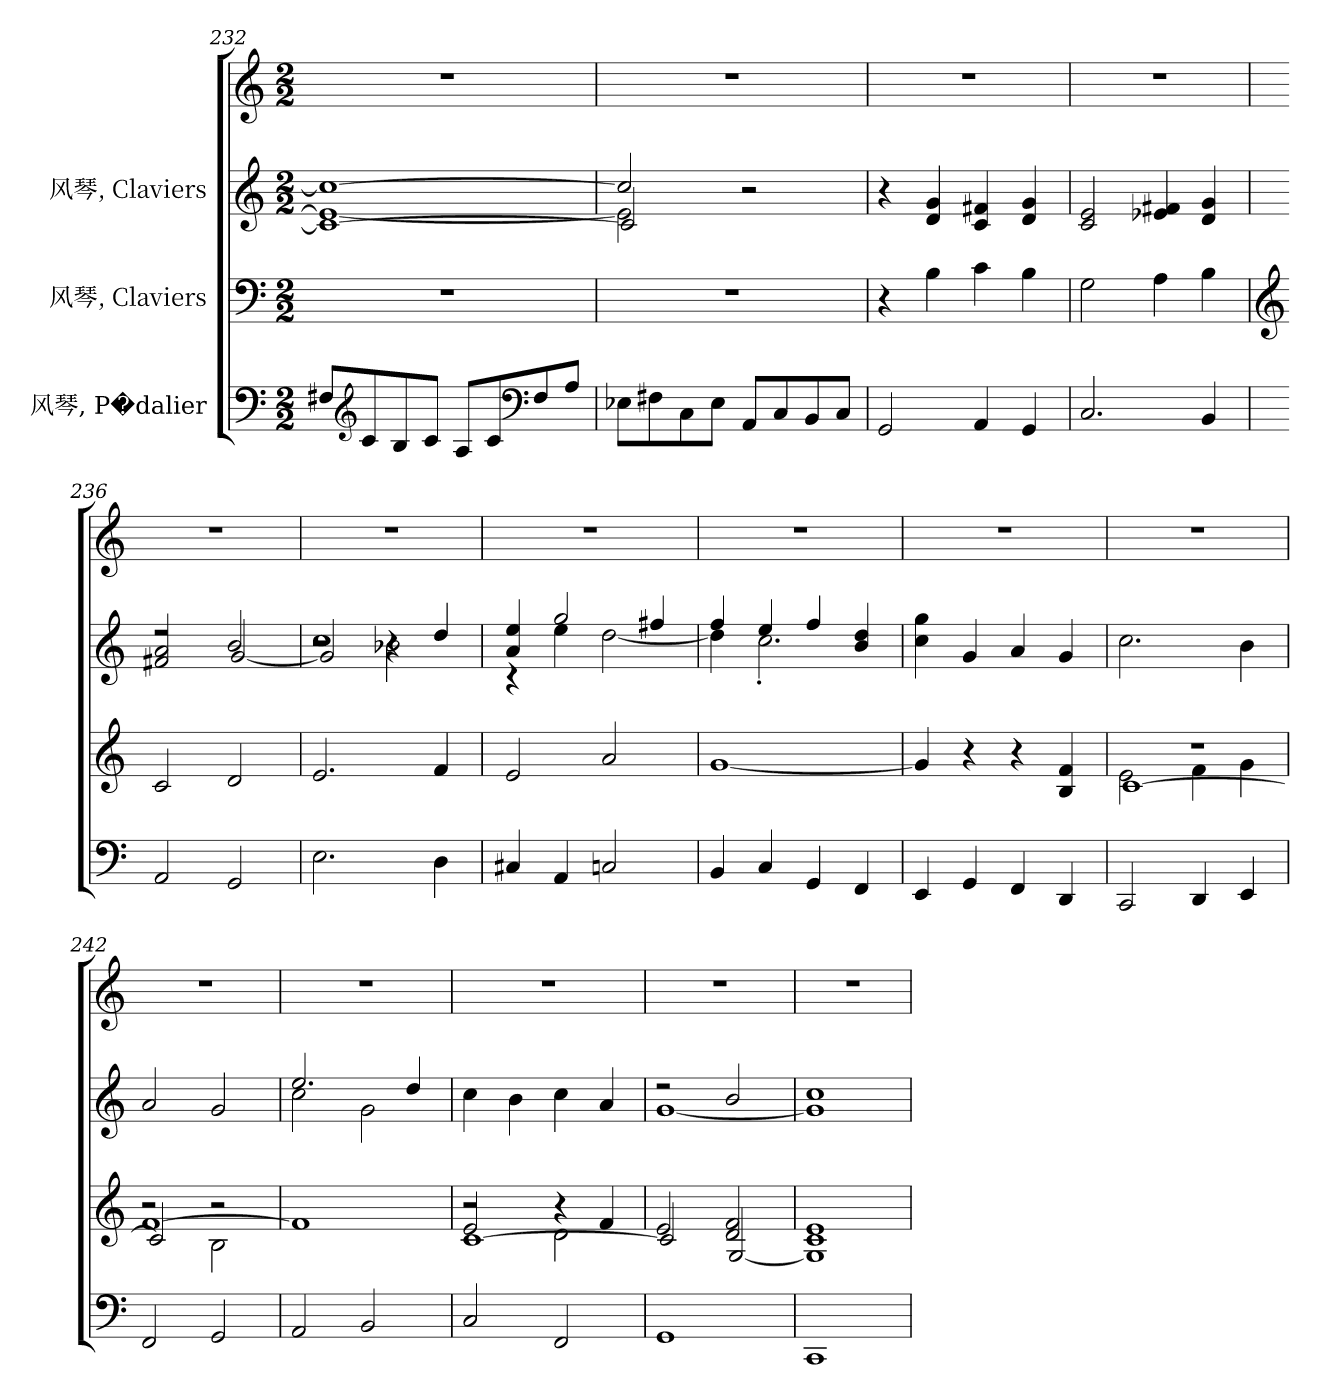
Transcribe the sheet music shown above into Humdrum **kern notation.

**kern	**kern	**kern	**kern
*part3	*part2	*part1	*part1
*staff4	*staff3	*staff2	*staff1
*I"风琴, P�dalier	*I"风琴, Claviers	*I"风琴, Claviers	*
*clefF4	*clefF4	*clefG2	*clefG2
*k[]	*k[]	*k[]	*k[]
*M2/2	*M2/2	*M2/2	*M2/2
=232	=232	=232	=232
*	*	*^	*
*	*	*	*^	*
8F#X/L	1r	1cc_	1e-_	1c_	1r
*clefG2	*	*	*	*	*
8c/	.	.	.	.	.
8B/	.	.	.	.	.
8c/J	.	.	.	.	.
8A/L	.	.	.	.	.
8c/	.	.	.	.	.
*clefF4	*	*	*	*	*
8F#/	.	.	.	.	.
8A/J	.	.	.	.	.
=233	=233	=233	=233	=233	=233
8E-X\L	1r	2cc/]	2e-\]	2c/]	1r
8F#X\	.	.	.	.	.
8C\	.	.	.	.	.
8E-\J	.	.	.	.	.
8AA/L	.	2r	2r	2r	.
8C/	.	.	.	.	.
8BB/	.	.	.	.	.
8C/J	.	.	.	.	.
*	*	*v	*v	*v	*
=234	=234	=234	=234
2GG/	4r	4r	1r
.	4B\	4d/ 4g/	.
4AA/	4c\	4c/ 4f#X/	.
4GG/	4B\	4d/ 4g/	.
!!LO:LB:g=z
=235	=235	=235	=235
2.C/	2G\	2c/ 2e/	1r
.	4A\	4e-X/ 4f#X/	.
4BB/	4B\	4d/ 4g/	.
=236	=236	=236	=236
*	*clefG2	*	*
*	*	*^	*
2AA/	2c/	2r	2f#X/ 2a/	1r
2GG/	2d/	2b/	[2g/	.
=237	=237	=237	=237	=237
*	*	*	*^	*
2.E\	2.e/	1cc	2r	2g/]	1r
.	.	.	2b-X\	4r	.
4D\	4f/	.	.	4dd/	.
*	*	*	*v	*v	*
=238	=238	=238	=238	=238
4C#X/	2e/	4a/ 4ee/	4r	1r
4AA/	.	2gg/	4ee\	.
2Cn/	2a/	.	[2dd\	.
.	.	4ff#X/	.	.
=239	=239	=239	=239	=239
4BB/	[1g	4ff/	4dd\]	1r
4C/	.	4ee/	2.cc'\	.
4GG/	.	4ff/	.	.
4FF/	.	4b/ 4dd/	.	.
*	*	*v	*v	*
=240	=240	=240	=240
4EE/	4g/]	4cc\ 4gg\	1r
4GG/	4r	4g/	.
4FF/	4r	4a/	.
4DD/	4B/ 4f/	4g/	.
=241	=241	=241	=241
*	*^	*	*
*	*	*^	*	*
2CC/	1r	2e\	[1c	2.cc\	1r
4DD/	.	4f\	.	.	.
4EE/	.	4g\	.	4b\	.
=242	=242	=242	=242	=242	=242
2FF/	[1f	2r	2c/]	2a/	1r
2GG/	.	2B\	2r	2g/	.
*	*v	*v	*v	*	*
!!LO:PB:g=z
=243	=243	=243	=243
*	*	*^	*
2AA/	1f]	2.ee/	2cc\	1r
2BB/	.	.	2g\	.
.	.	4dd/	.	.
*	*	*v	*v	*
=244	=244	=244	=244
*	*	*	*MM123
*	*^	*	*
*	*	*^	*	*
2C/	2e/	2r	[1c	4cc\	1r
.	.	.	.	4b\	.
2FF/	4r	2d\	.	4cc\	.
.	4f/	.	.	4a/	.
*	*v	*v	*v	*	*
=245	=245	=245	=245
*	*	*	*MM119
*	*^	*^	*
1GG	2e/	2c/]	2r	[1g	1r
.	2d/ 2f/	[2G/	2b/	.	.
=246	=246	=246	=246	=246	=246
*	*	*	*	*	*MM60
1CC	1c 1e	1G]	1cc	1g]	1r
*	*v	*v	*	*	*
*	*	*v	*v	*
=	=	=	=
*-	*-	*-	*-
